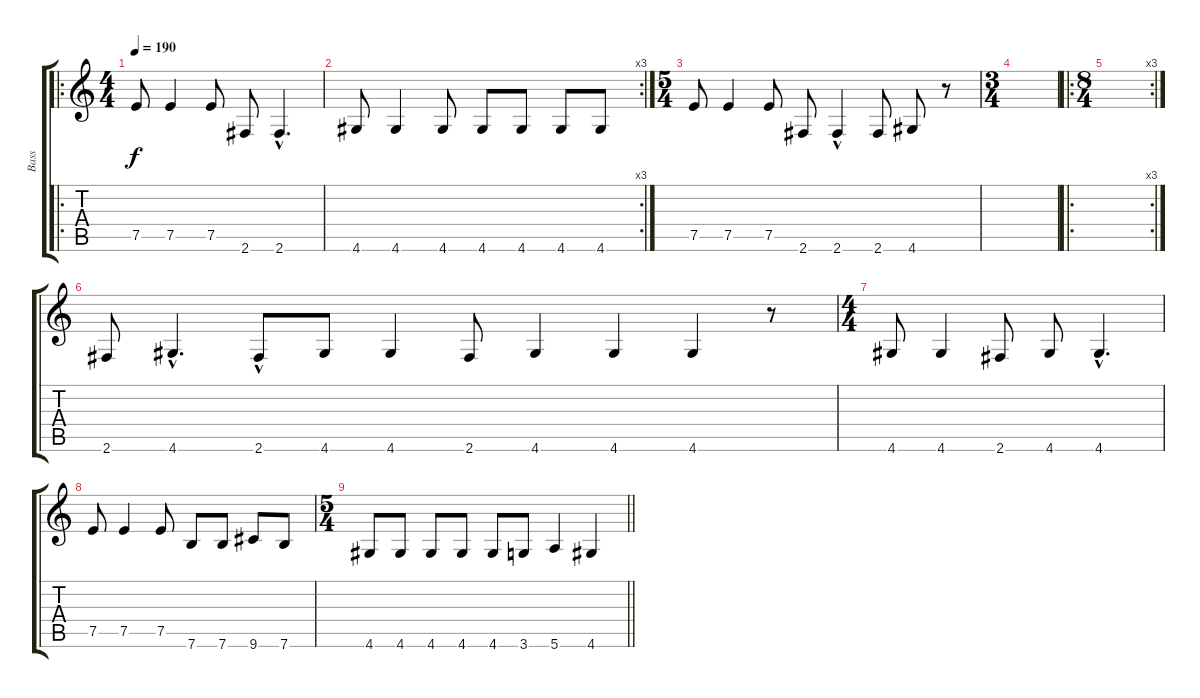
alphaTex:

\track ("Bass" "Bass") {instrument electricbassfinger}
\staff {score tabs}
\tuning (E4 B3 G3 D3 A2 E2) {hide}
\ro
\ts (4 4)
\tempo 190
\clef g2
\ks c
7.5.8{dy f} 7.5.4 7.5.8 2.6.8 2.6{hac}.4{d} |
\rc 3
4.6.8 4.6.4 4.6.8 4.6.8 4.6.8 4.6.8 4.6.8 |
\ts (5 4)
7.5.8 7.5.4 7.5.8 2.6.8 2.6{hac}.4 2.6.8 4.6.8 r.8 |
\ts (3 4)
|
\ro
\rc 3
\ts (8 4)
|
2.6.8 4.6{hac}.4{d} 2.6{hac}.8 4.6.8 4.6.4 2.6.8 4.6.4 4.6.4 4.6.4 r.8 |
\ts (4 4)
4.6.8 4.6.4 2.6.8 4.6.8 4.6{hac}.4{d} |
7.5.8 7.5.4 7.5.8 7.6.8 7.6.8 9.6.8 7.6.8 |
\ts (5 4)
\barLineRight lightlight
4.6.8 4.6.8 4.6.8 4.6.8 4.6.8 3.6.8 5.6.4 4.6.4
